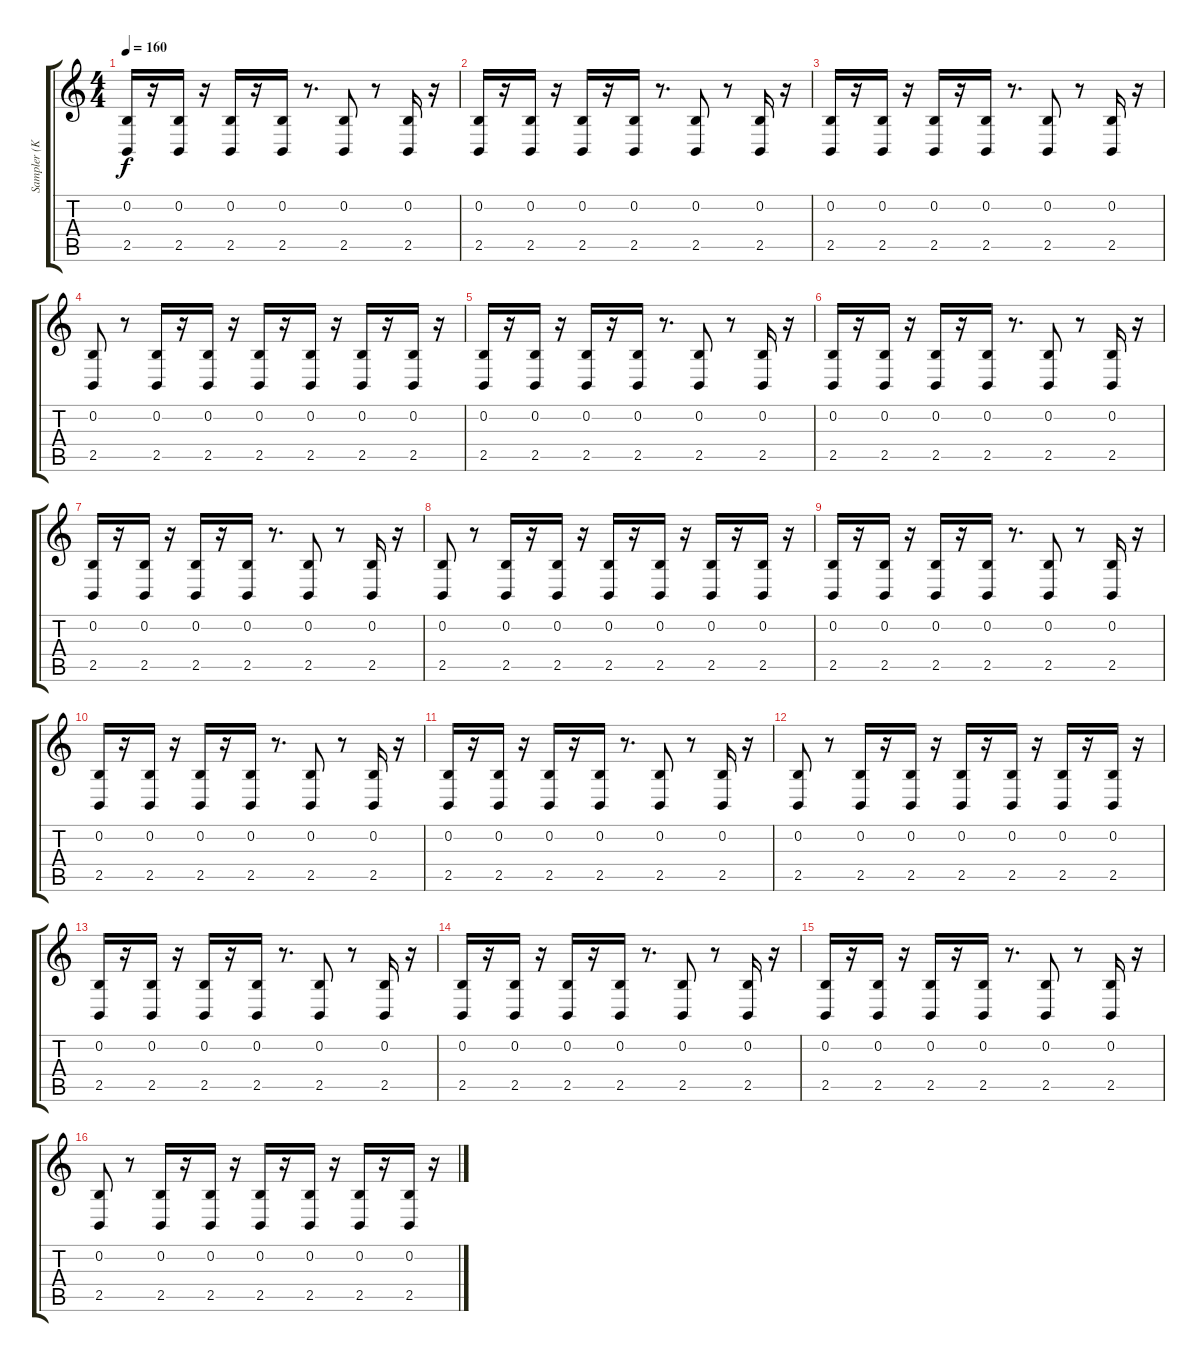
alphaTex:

\track ("Sampler (Korg M3)" "Sampler (K") {instrument lead2sawtooth}
\staff {score tabs}
\tuning (E4 B3 G3 D3 A2 E2) {hide}
\ts (4 4)
\tempo 160
\clef g2
\ks c
(0.2 2.5).16{dy f} r.16 (0.2 2.5).16 r.16 (0.2 2.5).16 r.16 (0.2 2.5).16 r.8{d} (0.2 2.5).8 r.8 (0.2 2.5).16 r.16 |
(0.2 2.5).16 r.16 (0.2 2.5).16 r.16 (0.2 2.5).16 r.16 (0.2 2.5).16 r.8{d} (0.2 2.5).8 r.8 (0.2 2.5).16 r.16 |
(0.2 2.5).16 r.16 (0.2 2.5).16 r.16 (0.2 2.5).16 r.16 (0.2 2.5).16 r.8{d} (0.2 2.5).8 r.8 (0.2 2.5).16 r.16 |
(0.2 2.5).8 r.8 (0.2 2.5).16 r.16 (0.2 2.5).16 r.16 (0.2 2.5).16 r.16 (0.2 2.5).16 r.16 (0.2 2.5).16 r.16 (0.2 2.5).16 r.16 |
(0.2 2.5).16 r.16 (0.2 2.5).16 r.16 (0.2 2.5).16 r.16 (0.2 2.5).16 r.8{d} (0.2 2.5).8 r.8 (0.2 2.5).16 r.16 |
(0.2 2.5).16 r.16 (0.2 2.5).16 r.16 (0.2 2.5).16 r.16 (0.2 2.5).16 r.8{d} (0.2 2.5).8 r.8 (0.2 2.5).16 r.16 |
(0.2 2.5).16 r.16 (0.2 2.5).16 r.16 (0.2 2.5).16 r.16 (0.2 2.5).16 r.8{d} (0.2 2.5).8 r.8 (0.2 2.5).16 r.16 |
(0.2 2.5).8 r.8 (0.2 2.5).16 r.16 (0.2 2.5).16 r.16 (0.2 2.5).16 r.16 (0.2 2.5).16 r.16 (0.2 2.5).16 r.16 (0.2 2.5).16 r.16 |
(0.2 2.5).16 r.16 (0.2 2.5).16 r.16 (0.2 2.5).16 r.16 (0.2 2.5).16 r.8{d} (0.2 2.5).8 r.8 (0.2 2.5).16 r.16 |
(0.2 2.5).16 r.16 (0.2 2.5).16 r.16 (0.2 2.5).16 r.16 (0.2 2.5).16 r.8{d} (0.2 2.5).8 r.8 (0.2 2.5).16 r.16 |
(0.2 2.5).16 r.16 (0.2 2.5).16 r.16 (0.2 2.5).16 r.16 (0.2 2.5).16 r.8{d} (0.2 2.5).8 r.8 (0.2 2.5).16 r.16 |
(0.2 2.5).8 r.8 (0.2 2.5).16 r.16 (0.2 2.5).16 r.16 (0.2 2.5).16 r.16 (0.2 2.5).16 r.16 (0.2 2.5).16 r.16 (0.2 2.5).16 r.16 |
(0.2 2.5).16 r.16 (0.2 2.5).16 r.16 (0.2 2.5).16 r.16 (0.2 2.5).16 r.8{d} (0.2 2.5).8 r.8 (0.2 2.5).16 r.16 |
(0.2 2.5).16 r.16 (0.2 2.5).16 r.16 (0.2 2.5).16 r.16 (0.2 2.5).16 r.8{d} (0.2 2.5).8 r.8 (0.2 2.5).16 r.16 |
(0.2 2.5).16 r.16 (0.2 2.5).16 r.16 (0.2 2.5).16 r.16 (0.2 2.5).16 r.8{d} (0.2 2.5).8 r.8 (0.2 2.5).16 r.16 |
(0.2 2.5).8 r.8 (0.2 2.5).16 r.16 (0.2 2.5).16 r.16 (0.2 2.5).16 r.16 (0.2 2.5).16 r.16 (0.2 2.5).16 r.16 (0.2 2.5).16 r.16
